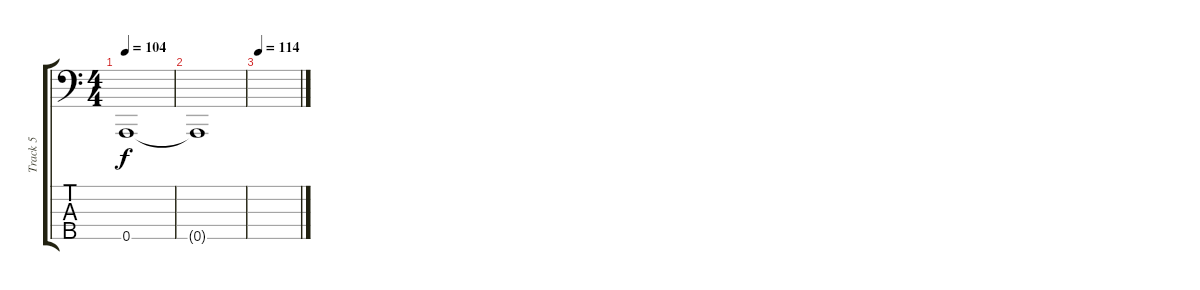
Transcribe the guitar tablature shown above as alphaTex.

\track ("Track 5" "Track 5") {instrument electricbasspick}
\staff {score tabs}
\tuning (G2 D2 A1 E1 A0) {hide}
\ts (4 4)
\tempo 104
\clef f4
\ks c
0.5.1{dy f} |
0.5{t}.1 |
\tempo 114
